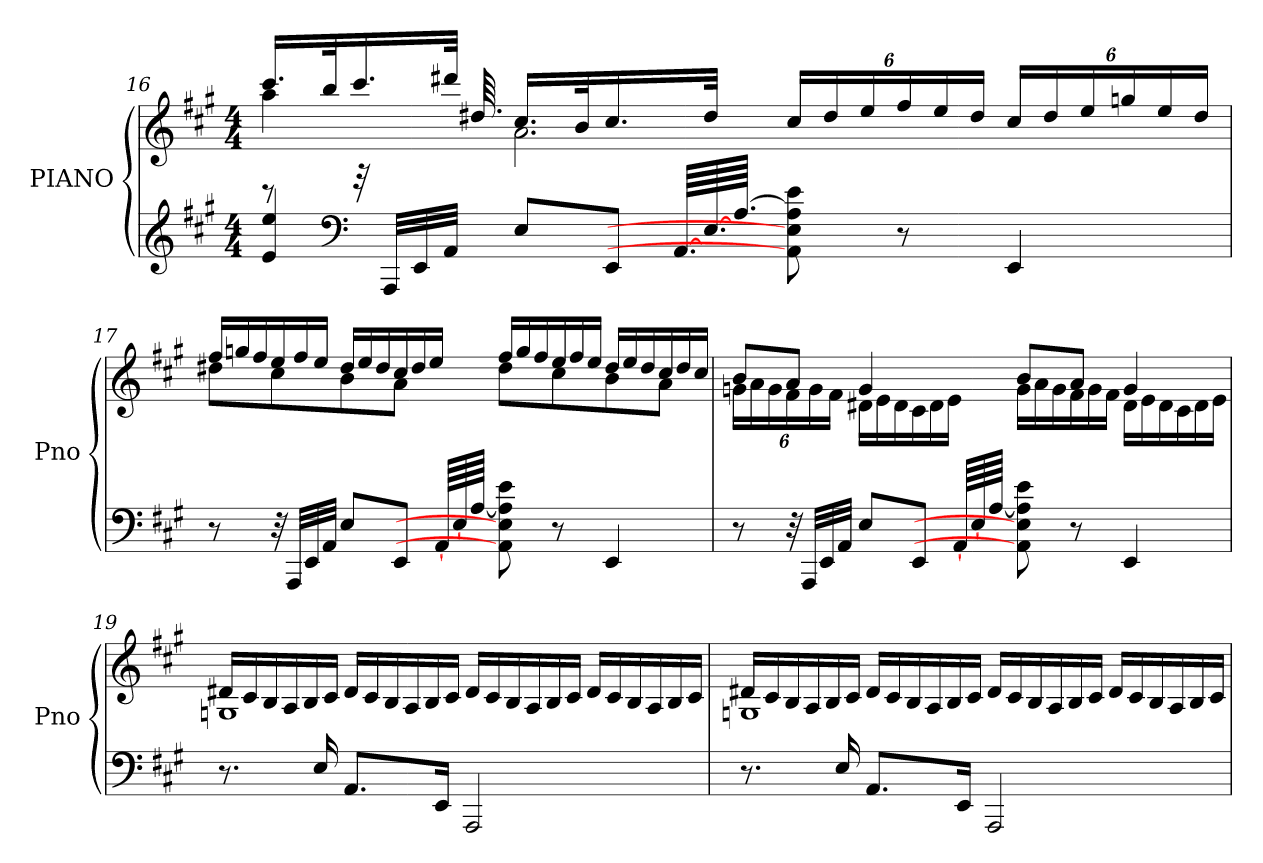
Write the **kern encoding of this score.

**kern	**kern
*part1	*part1
*staff2	*staff1
*I"PIANO	*
*I'Pno	*
*clefG2	*clefG2
*k[f#c#g#]	*k[f#c#g#]
*M4/4	*M4/4
=16	=16
*^	*^
*	*^	*	*^
8r	4e/ 4ee/	4.ryy	16.ccc#/LL	4aa\	8..ryy
.	.	.	32bb/K	.	.
*clefF4	*	*	*	*	*
32r	.	.	16.ccc#/	.	.
32AAA/LLL	.	.	.	.	.
32EE/	.	.	.	.	.
*	*	*	*	*	*Xtuplet
32AA/JJJ	.	.	32ddd#X/JJk	.	96.ryy
.	.	.	.	.	96.dd#X!/
8E/L	2.ryy	.	16.cc#/LL	2.a\	2.ryy
.	.	.	32b/K	.	.
*	*	*Xtuplet	*	*	*
8EE/J	.	24.ryy	16.cc#/	.	.
.	.	96.ryy	.	.	.
.	.	[96.AA!/LLL	.	.	.
.	.	[96.E!/	32dd#/JJk	.	.
.	.	[96.A!/JJJ	.	.	.
*	*	*	*tuplet	*	*
*	*	*	*Xbrackettup	*	*
8AA\] 8E\] 8A\] 8e\	.	2ryy	24cc#/LL	.	.
.	.	.	24dd#/	.	.
.	.	.	24ee/	.	.
8r	.	.	24ff#/	.	.
.	.	.	24ee/	.	.
.	.	.	24dd#/JJ	.	.
4EE/	.	.	24cc#/LL	.	.
.	.	.	24dd#/	.	.
.	.	.	24ee/	.	.
.	.	.	24ggn/	.	.
.	.	.	24ee/	.	.
.	.	.	24dd#/JJ	.	.
*	*v	*v	*	*	*
*	*	*v	*v	*v
!!LO:LB:g=z
=17	=17	=17
*	*	*Xtuplet
*	*	*^
8r	96%41ryy	24ff#/LL	8dd#X\L
.	.	24ggn/	.
.	.	24ff#/	.
32r	.	24ee/	8cc#\
32AAA/LLL	.	.	.
.	.	24ff#/	.
32EE/	.	.	.
.	.	24ee/JJ	.
32AA/JJJ	.	.	.
8E/L	.	24dd#/LL	8b\
.	.	24ee/	.
.	.	24dd#/	.
8EE/J	.	24cc#/	8a\J
.	.	24dd#/	.
.	24ryy	.	.
.	.	24ee/JJ	.
.	[96AA!/LLL	.	.
.	[96E!/	.	.
.	[96A!/JJJ	.	.
8AA\] 8E\] 8A\] 8e\	2ryy	24ff#/LL	8dd#\L
.	.	24gg/	.
.	.	24ff#/	.
8r	.	24ee/	8cc#\
.	.	24ff#/	.
.	.	24ee/JJ	.
4EE/	.	24dd#/LL	8b\
.	.	24ee/	.
.	.	24dd#/	.
.	.	24cc#/	8a\J
.	.	24dd#/	.
.	.	24cc#/JJ	.
!!LO:LB:g=z	!!
=18	=18	=18	=18
*	*	*	*tuplet
8r	96%41ryy	8b/L	24gn\LL
.	.	.	24a\
.	.	.	24g\
*	*	*	*Xtuplet
32r	.	8a/J	24f#\
32AAA/LLL	.	.	.
.	.	.	24g\
32EE/	.	.	.
.	.	.	24f#\JJ
32AA/JJJ	.	.	.
8E/L	.	4g/	24d#X\LL
.	.	.	24e\
.	.	.	24d#\
8EE/J	.	.	24c#\
.	.	.	24d#\
.	24ryy	.	.
.	.	.	24e\JJ
.	[96AA!/LLL	.	.
.	[96E!/	.	.
.	[96A!/JJJ	.	.
8AA\] 8E\] 8A\] 8e\	2ryy	8b/L	24g\LL
.	.	.	24a\
.	.	.	24g\
8r	.	8a/J	24f#\
.	.	.	24g\
.	.	.	24f#\JJ
4EE/	.	4g/	24d#\LL
.	.	.	24e\
.	.	.	24d#\
.	.	.	24c#\
.	.	.	24d#\
.	.	.	24e\JJ
*v	*v	*	*
!!LO:PB:g=z	!!
=19	=19	=19
8.r	24d#X/LL	1Gn
.	24c#/	.
.	24B/	.
.	24A/	.
.	24B/	.
16E/	.	.
.	24c#/JJ	.
8.AA/L	24d#/LL	.
.	24c#/	.
.	24B/	.
.	24A/	.
.	24B/	.
16EE/Jk	.	.
.	24c#/JJ	.
2AAA/	24d#/LL	.
.	24c#/	.
.	24B/	.
.	24A/	.
.	24B/	.
.	24c#/JJ	.
.	24d#/LL	.
.	24c#/	.
.	24B/	.
.	24A/	.
.	24B/	.
.	24c#/JJ	.
!!LO:LB:g=z	!!
=20	=20	=20
8.r	24d#X/LL	1Gn
.	24c#/	.
.	24B/	.
.	24A/	.
.	24B/	.
16E/	.	.
.	24c#/JJ	.
8.AA/L	24d#/LL	.
.	24c#/	.
.	24B/	.
.	24A/	.
.	24B/	.
16EE/Jk	.	.
.	24c#/JJ	.
2AAA/	24d#/LL	.
.	24c#/	.
.	24B/	.
.	24A/	.
.	24B/	.
.	24c#/JJ	.
.	24d#/LL	.
.	24c#/	.
.	24B/	.
.	24A/	.
.	24B/	.
.	24c#/JJ	.
*	*v	*v
=	=
*-	*-
